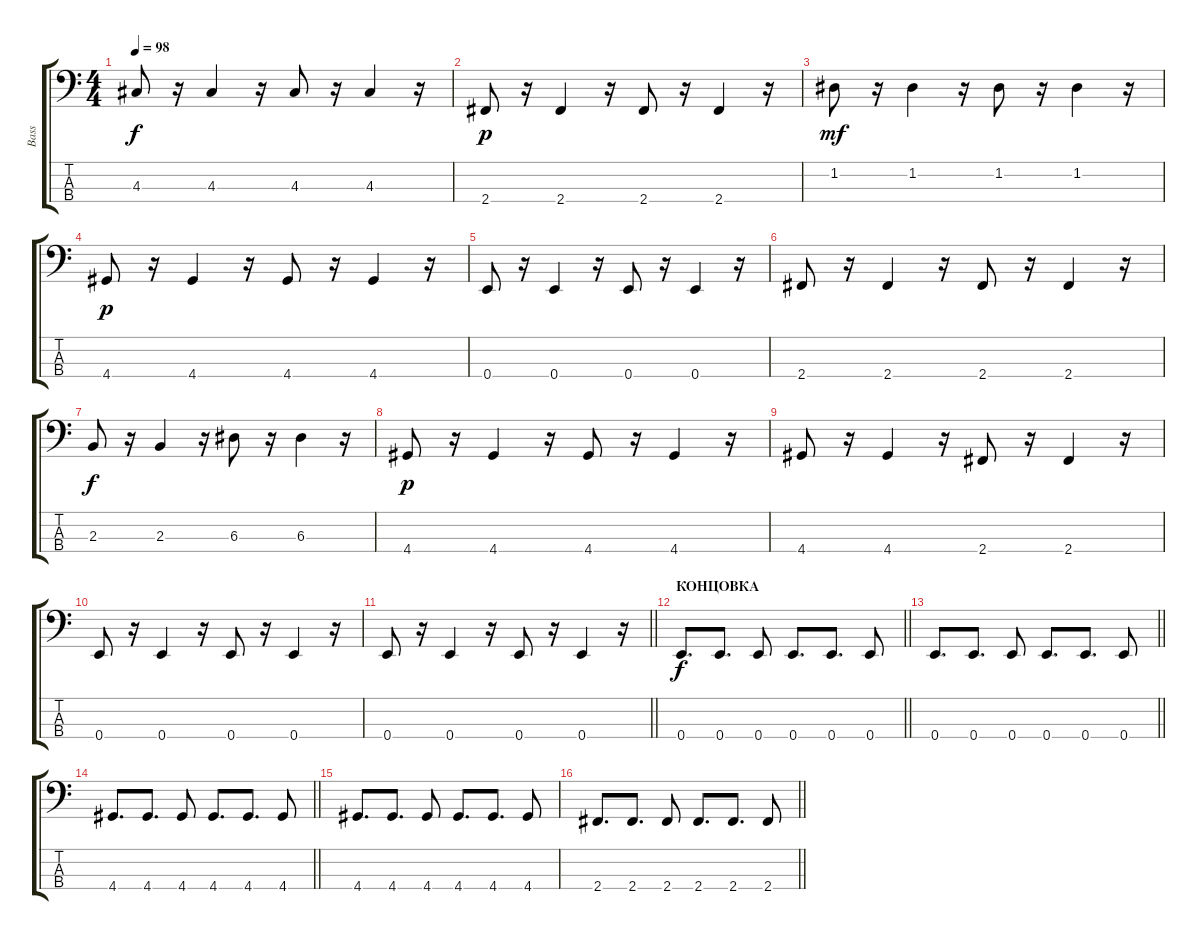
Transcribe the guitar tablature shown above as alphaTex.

\track ("Bass" "Bass") {instrument electricbasspick}
\staff {score tabs}
\tuning (G2 D2 A1 E1) {hide}
\ts (4 4)
\tempo 98
\clef f4
\ks c
4.3.8{dy f} r.16 4.3.4 r.16 4.3.8 r.16 4.3.4 r.16 |
2.4.8{dy p} r.16 2.4.4 r.16 2.4.8 r.16 2.4.4 r.16 |
1.2.8{dy mf} r.16 1.2.4 r.16 1.2.8 r.16 1.2.4 r.16 |
4.4.8{dy p} r.16 4.4.4 r.16 4.4.8 r.16 4.4.4 r.16 |
0.4.8 r.16 0.4.4 r.16 0.4.8 r.16 0.4.4 r.16 |
2.4.8 r.16 2.4.4 r.16 2.4.8 r.16 2.4.4 r.16 |
2.3.8{dy f} r.16 2.3.4 r.16 6.3.8 r.16 6.3.4 r.16 |
4.4.8{dy p} r.16 4.4.4 r.16 4.4.8 r.16 4.4.4 r.16 |
4.4.8 r.16 4.4.4 r.16 2.4.8 r.16 2.4.4 r.16 |
0.4.8 r.16 0.4.4 r.16 0.4.8 r.16 0.4.4 r.16 |
\barLineRight lightlight
0.4.8 r.16 0.4.4 r.16 0.4.8 r.16 0.4.4 r.16 |
\section ("" "КОНЦОВКА")
\barLineRight lightlight
0.4.8{d dy f} 0.4.8{d} 0.4.8 0.4.8{d} 0.4.8{d} 0.4.8 |
\barLineRight lightlight
0.4.8{d} 0.4.8{d} 0.4.8 0.4.8{d} 0.4.8{d} 0.4.8 |
\barLineRight lightlight
4.4.8{d} 4.4.8{d} 4.4.8 4.4.8{d} 4.4.8{d} 4.4.8 |
4.4.8{d} 4.4.8{d} 4.4.8 4.4.8{d} 4.4.8{d} 4.4.8 |
\barLineRight lightlight
2.4.8{d} 2.4.8{d} 2.4.8 2.4.8{d} 2.4.8{d} 2.4.8
